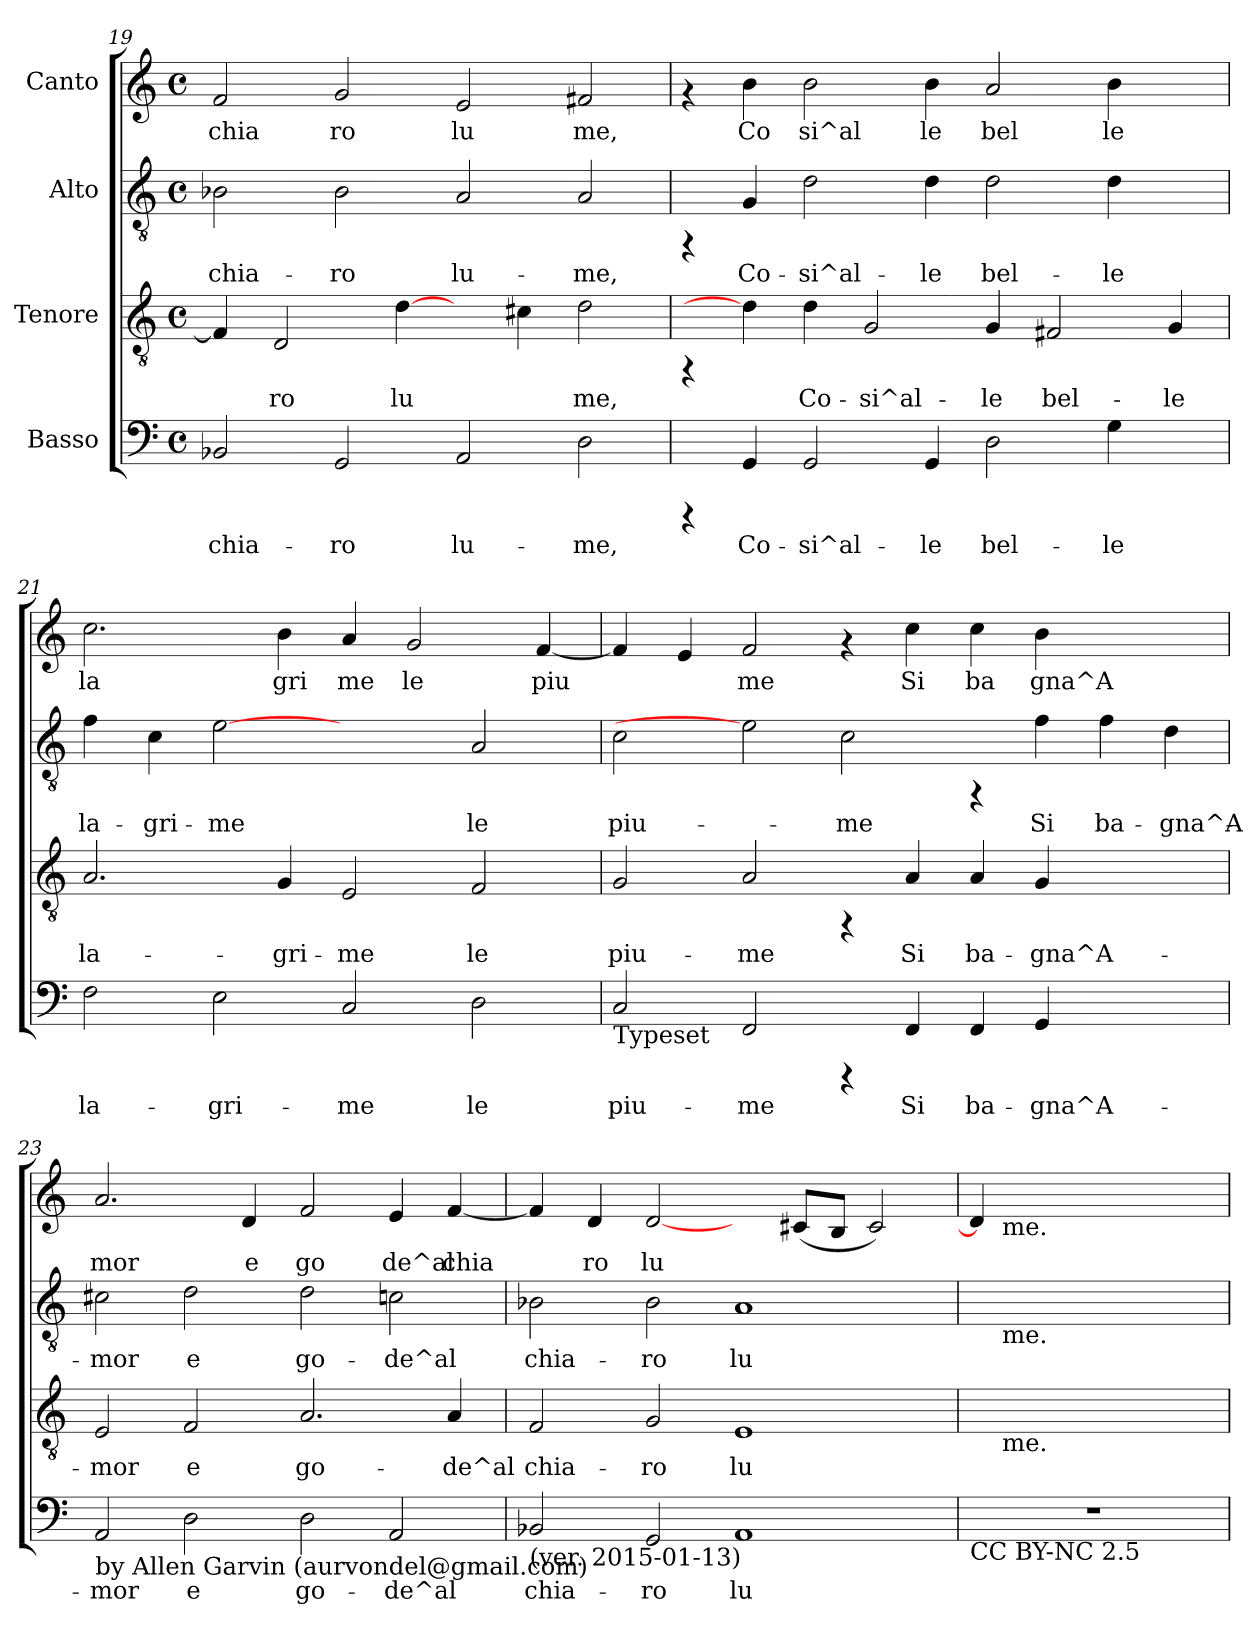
**kern	**text	**kern	**text	**kern	**text	**kern	**text
*part4	*part4	*part3	*part3	*part2	*part2	*part1	*part1
*staff4	*staff4	*staff3	*staff3	*staff2	*staff2	*staff1	*staff1
*I"Basso	*	*I"Tenore	*	*I"Alto	*	*I"Canto	*
*clefF4	*	*clefGv2	*	*clefGv2	*	*clefG2	*
*k[]	*	*k[]	*	*k[]	*	*k[]	*
*C:	*	*C:	*	*C:	*	*C:	*
*M4/4	*	*M4/4	*	*M4/4	*	*M4/4	*
*met(c)	*	*met(c)	*	*met(c)	*	*met(c)	*
=19	=19	=19	=19	=19	=19	=19	=19
!	!LO:LY:b:cj	!	!LO:LY:b:cj	!	!LO:LY:b:cj	!	!LO:LY:b:cj
2BB-X/	chia-	4F/]	--	2B-X\	chia-	2f/	chia
!	!	!	!LO:LY:b:cj	!	!	!	!
.	.	2D/	-ro	.	.	.	.
!	!LO:LY:b:cj	!	!	!	!LO:LY:b:cj	!	!LO:LY:b:cj
2GG/	-ro	.	.	2B-\	-ro	2g/	ro
!	!	!	!LO:LY:b:cj	!	!	!	!
.	.	[4d\	lu-	.	.	.	.
!	!LO:LY:b:cj	!	!	!	!LO:LY:b:cj	!	!LO:LY:b:cj
2AA/	lu-	4ryy	.	2A/	lu-	2e/	lu
!	!	!	!LO:LY:b:cj	!	!	!	!
.	.	4c#\	--	.	.	.	.
!	!LO:LY:b:cj	!	!LO:LY:b:cj	!	!LO:LY:b:cj	!	!LO:LY:b:cj
2D\	-me,	2d\	-me,	2A/	-me,	2f#X/	me,
=20	=20	=20	=20	=20	=20	=20	=20
4rCCC	.	4rFF	.	4rFF	.	4rf	.
!	!LO:LY:b:cj	!	!	!	!LO:LY:b:cj	!	!LO:LY:b:cj
4GG/	Co-	4d\]	.	4G/	Co-	4b\	Co
!	!LO:LY:b:cj	!	!LO:LY:b:cj	!	!LO:LY:b:cj	!	!LO:LY:b:cj
2GG/	-si^al-	4d\	Co-	2d\	-si^al-	2b\	si^al
!	!	!	!LO:LY:b:cj	!	!	!	!
.	.	2G/	-si^al-	.	.	.	.
!	!LO:LY:b:cj	!	!	!	!LO:LY:b:cj	!	!LO:LY:b:cj
4GG/	-le	.	.	4d\	-le	4b\	le
!	!LO:LY:b:cj	!	!LO:LY:b:cj	!	!LO:LY:b:cj	!	!LO:LY:b:cj
2D\	bel-	4G/	-le	2d\	bel-	2a/	bel
!	!	!	!LO:LY:b:cj	!	!	!	!
.	.	2F#X/	bel-	.	.	.	.
!	!LO:LY:b:cj	!	!	!	!LO:LY:b:cj	!	!LO:LY:b:cj
4G\	-le	.	.	4d\	-le	4b\	le
!	!	!	!LO:LY:b:cj	!	!	!	!
4ryy	.	4G/	-le	4ryy	.	4ryy	.
!!LO:PB:g=z
=21	=21	=21	=21	=21	=21	=21	=21
!	!LO:LY:b:cj	!	!LO:LY:b:cj	!	!LO:LY:b:cj	!	!LO:LY:b:cj
2F\	la-	2.A/	la-	4f\	la-	2.cc\	la
!	!	!	!	!	!LO:LY:b:cj	!	!
.	.	.	.	4c\	-gri-	.	.
!	!LO:LY:b:cj	!	!	!	!LO:LY:b:cj	!	!
2E\	-gri-	.	.	[2e	-me	.	.
!	!	!	!LO:LY:b:cj	!	!	!	!LO:LY:b:cj
.	.	4G/	-gri-	.	.	4b\	gri
!	!LO:LY:b:cj	!	!LO:LY:b:cj	!	!	!	!LO:LY:b:cj
2C/	-me	2E/	-me	2ryy	.	4a/	me
!	!	!	!	!	!	!	!LO:LY:b:cj
.	.	.	.	.	.	2g/	le
!	!LO:LY:b:cj	!	!LO:LY:b:cj	!	!LO:LY:b:cj	!	!
2D\	le	2F/	le	2A/	le	.	.
!	!	!	!	!	!	!	!LO:LY:b:cj
.	.	.	.	.	.	[<4f/	piu
=22	=22	=22	=22	=22	=22	=22	=22
!LO:TX:b:t=Typeset	!	!	!	!	!	!	!
!	!LO:LY:b:cj	!	!LO:LY:b:cj	!	!LO:LY:b:cj	!	!LO:LY:b:cj
2C/	piu-	2G/	piu-	2c\	piu-	4f/]	.
!	!	!	!	!	!	!	!LO:LY:b:cj
.	.	.	.	.	.	4e/	.
!	!LO:LY:b:cj	!	!LO:LY:b:cj	!	!	!	!LO:LY:b:cj
2FF/	-me	2A/	-me	2e]	.	2f/	me
!	!	!	!	!	!LO:LY:b:cj	!	!
4rCCC	.	4rFF	.	2c\	-me	4rf	.
!	!LO:LY:b:cj	!	!LO:LY:b:cj	!	!	!	!LO:LY:b:cj
4FF/	Si	4A/	Si	.	.	4cc\	Si
!	!LO:LY:b:cj	!	!LO:LY:b:cj	!	!	!	!LO:LY:b:cj
4FF/	ba-	4A/	ba-	4rFF	.	4cc\	ba
!	!LO:LY:b:cj	!	!LO:LY:b:cj	!	!LO:LY:b:cj	!	!LO:LY:b:cj
4GG/	-gna^A-	4G/	-gna^A-	4f\	Si	4b\	gna^A
!	!	!	!	!	!LO:LY:b:cj	!	!
2ryy	.	2ryy	.	4f\	ba-	2ryy	.
!	!	!	!	!	!LO:LY:b:cj	!	!
.	.	.	.	4d\	-gna^A-	.	.
=23	=23	=23	=23	=23	=23	=23	=23
!LO:TX:b:t=by Allen Garvin (aurvondel@gmail.com)	!	!	!	!	!	!	!
!	!LO:LY:b:cj	!	!LO:LY:b:cj	!	!LO:LY:b:cj	!	!LO:LY:b:cj
2AA/	-mor	2E/	-mor	2c#X\	-mor	2.a/	mor
!	!LO:LY:b:cj	!	!LO:LY:b:cj	!	!LO:LY:b:cj	!	!
2D\	e	2F/	e	2d\	e	.	.
!	!	!	!	!	!	!	!LO:LY:b:cj
.	.	.	.	.	.	4d/	e
!	!LO:LY:b:cj	!	!LO:LY:b:cj	!	!LO:LY:b:cj	!	!LO:LY:b:cj
2D\	go-	2.A/	go-	2d\	go-	2f/	go
!	!LO:LY:b:cj	!	!	!	!LO:LY:b:cj	!	!LO:LY:b:cj
2AA/	-de^al	.	.	2c\	-de^al	4e/	de^al
!	!	!	!LO:LY:b:cj	!	!	!	!LO:LY:b:cj
.	.	4A/	-de^al	.	.	[<4f/	chia
=24	=24	=24	=24	=24	=24	=24	=24
!LO:TX:b:t=(ver. 2015-01-13)	!	!	!	!	!	!	!
!	!LO:LY:b:cj	!	!LO:LY:b:cj	!	!LO:LY:b:cj	!	!LO:LY:b:cj
2BB-X/	chia-	2F/	chia-	2B-X\	chia-	4f/]	.
!	!	!	!	!	!	!	!LO:LY:b:cj
.	.	.	.	.	.	4d/	ro
!	!LO:LY:b:cj	!	!LO:LY:b:cj	!	!LO:LY:b:cj	!	!LO:LY:b:cj
2GG/	-ro	2G/	-ro	2B-\	-ro	[2d/	lu
!	!LO:LY:b:cj	!	!LO:LY:b:cj	!	!LO:LY:b:cj	!	!
1AA	lu-	1E	lu-	1A	lu-	4ryy	.
!	!	!	!	!	!	!	!LO:LY:b:cj
.	.	.	.	.	.	(<8c#X/L	.
!	!	!	!	!	!	!	!LO:LY:b:cj
.	.	.	.	.	.	8B/J	.
!	!	!	!	!	!	!	!LO:LY:b:cj
.	.	.	.	.	.	2c#/)	.
=25	=25	=25	=25	=25	=25	=25	=25
!LO:TX:b:t=CC BY-NC 2.5	!	!	!	!	!	!	!
*	*	*	*	*	*	*^	*
1r	.	16.ryy	.	16.ryy	.	4d/]	16.ryy	.
!	!	!	!	!	!	!	!LO:TX:b:t=me.	!
!	!	!	!	!LO:TX:b:t=me.	!	!	!	!
!	!	!LO:TX:b:t=me.	!	!	!	!	!	!
.	.	2ryy	.	2ryy	.	.	2ryy	.
.	.	.	.	.	.	2.ryy	.	.
.	.	4ryy	.	4ryy	.	.	4ryy	.
.	.	8ryy	.	8ryy	.	.	8ryy	.
.	.	32ryy	.	32ryy	.	.	32ryy	.
*	*	*	*	*	*	*v	*v	*
=	=	=	=	=	=	=	=
*-	*-	*-	*-	*-	*-	*-	*-
